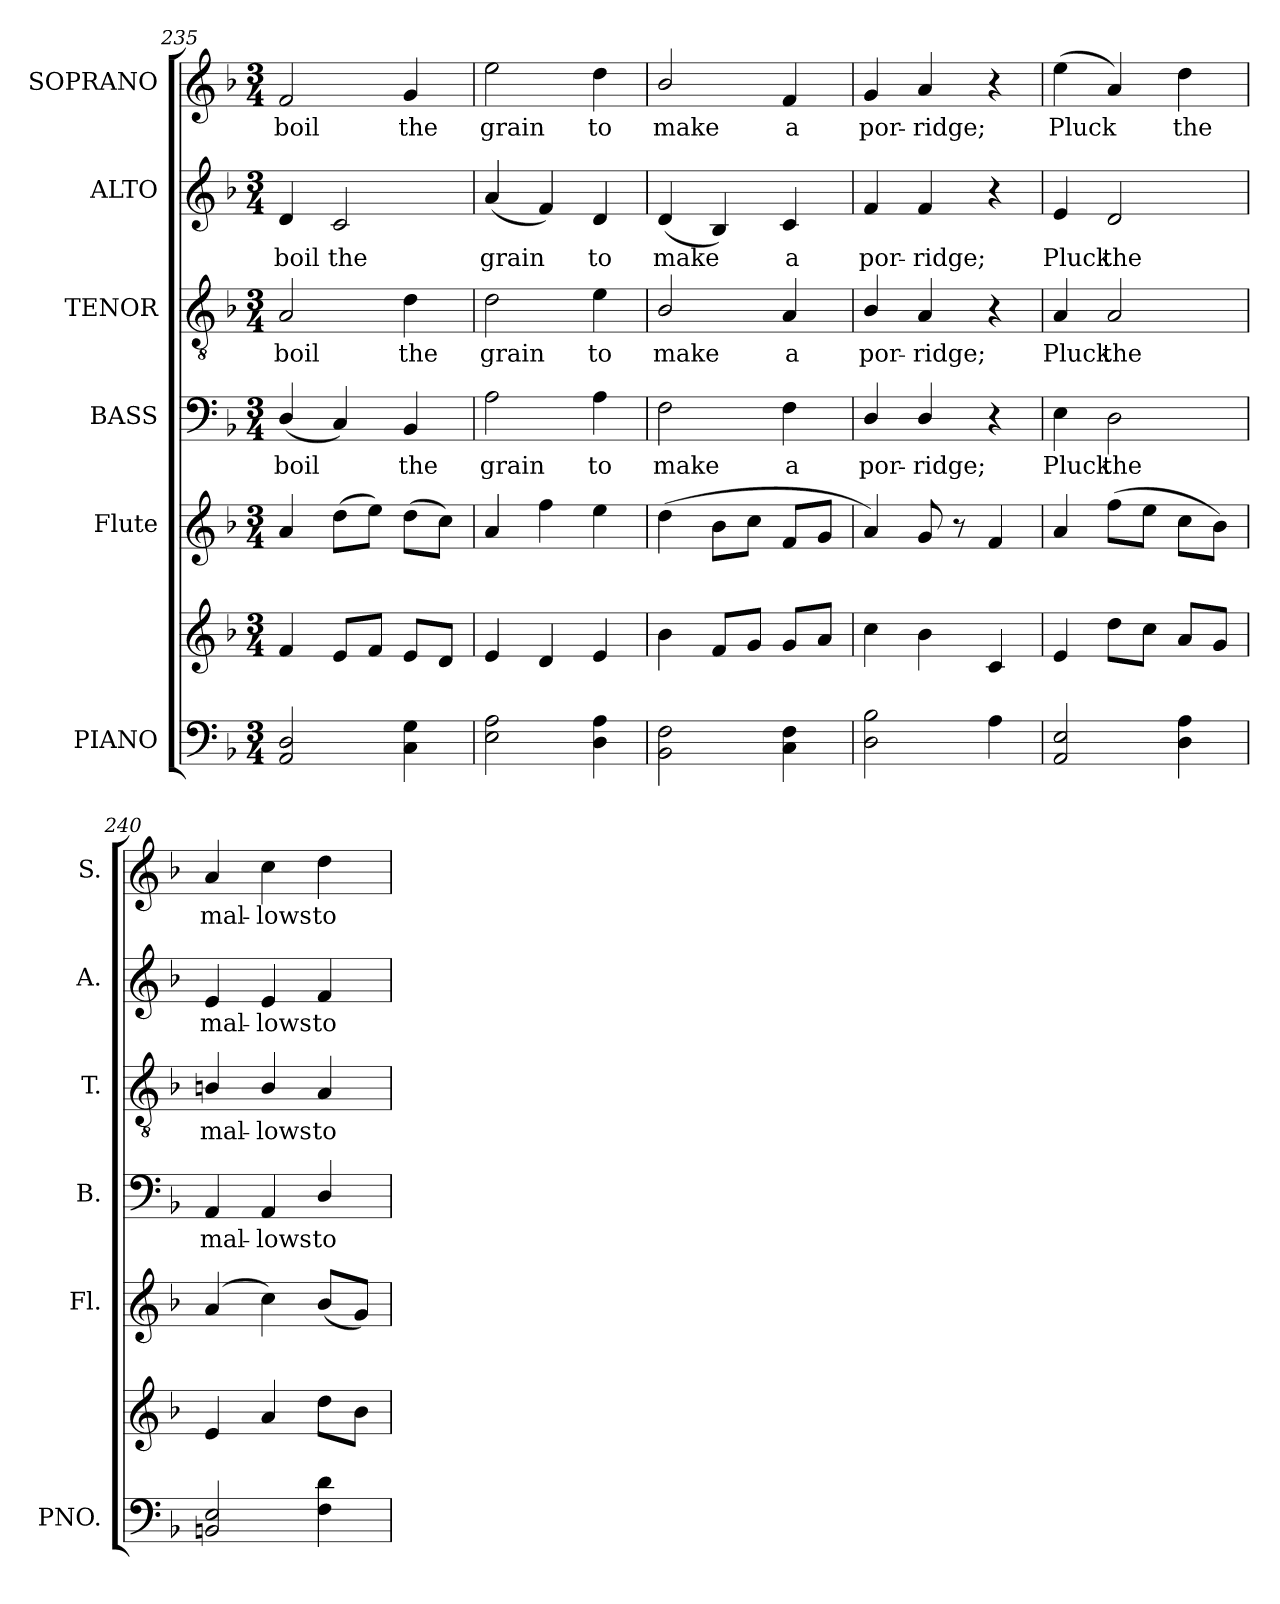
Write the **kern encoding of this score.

**kern	**kern	**kern	**kern	**text	**kern	**text	**kern	**text	**kern	**text
*part6	*part6	*part5	*part4	*part4	*part3	*part3	*part2	*part2	*part1	*part1
*staff7	*staff6	*staff5	*staff4	*staff4	*staff3	*staff3	*staff2	*staff2	*staff1	*staff1
*I"PIANO	*	*I"Flute	*I"BASS	*	*I"TENOR	*	*I"ALTO	*	*I"SOPRANO	*
*I'PNO.	*	*I'Fl.	*I'B.	*	*I'T.	*	*I'A.	*	*I'S.	*
*clefF4	*clefG2	*clefG2	*clefF4	*	*clefGv2	*	*clefG2	*	*clefG2	*
*	*	*	*	*	*ITrd7c12	*	*	*	*	*
*k[b-]	*k[b-]	*k[b-]	*k[b-]	*	*k[b-]	*	*k[b-]	*	*k[b-]	*
*d:	*d:	*d:	*d:	*	*d:	*	*d:	*	*d:	*
*M3/4	*M3/4	*M3/4	*M3/4	*	*M3/4	*	*M3/4	*	*M3/4	*
=235	=235	=235	=235	=235	=235	=235	=235	=235	=235	=235
!	!	!	!	!LO:LY:b:color=#000000	!	!	!	!	!	!
!	!	!	!	!	!	!LO:LY:b:color=#000000	!	!	!	!
!	!	!	!	!	!	!	!	!LO:LY:b:color=#000000	!	!
!	!	!	!	!	!	!	!	!	!	!LO:LY:b:color=#000000
2AAi/ 2Di	4fi/	4ai/	(4Di/	boil	2AAi/	boil	4di/	boil	2fi/	boil
!	!	!	!	!	!	!	!	!LO:LY:b:color=#000000	!	!
.	8ei/L	(8ddi\L	4Ci/)	.	.	.	2ci/	the	.	.
.	8fi/J	8eei\J)	.	.	.	.	.	.	.	.
!	!	!	!	!LO:LY:b:color=#000000	!	!	!	!	!	!
!	!	!	!	!	!	!LO:LY:b:color=#000000	!	!	!	!
!	!	!	!	!	!	!	!	!	!	!LO:LY:b:color=#000000
4Ci\ 4Gi	8ei/L	(8ddi\L	4BB-i/	the	4Di\	the	.	.	4gi/	the
.	8di/J	8cci\J)	.	.	.	.	.	.	.	.
!!LO:PB:g=z
=236	=236	=236	=236	=236	=236	=236	=236	=236	=236	=236
!	!	!	!	!LO:LY:b:color=#000000	!	!	!	!	!	!
!	!	!	!	!	!	!LO:LY:b:color=#000000	!	!	!	!
!	!	!	!	!	!	!	!	!LO:LY:b:color=#000000	!	!
!	!	!	!	!	!	!	!	!	!	!LO:LY:b:color=#000000
2Ei\ 2Ai	4ei/	4ai/	2Ai\	grain	2Di\	grain	(4ai/	grain	2eei\	grain
.	4di/	4ffi\	.	.	.	.	4fi/)	.	.	.
!	!	!	!	!LO:LY:b:color=#000000	!	!	!	!	!	!
!	!	!	!	!	!	!LO:LY:b:color=#000000	!	!	!	!
!	!	!	!	!	!	!	!	!LO:LY:b:color=#000000	!	!
!	!	!	!	!	!	!	!	!	!	!LO:LY:b:color=#000000
4Di\ 4Ai	4ei/	4eei\	4Ai\	to	4Ei\	to	4di/	to	4ddi\	to
=237	=237	=237	=237	=237	=237	=237	=237	=237	=237	=237
!	!	!	!	!LO:LY:b:color=#000000	!	!	!	!	!	!
!	!	!	!	!	!	!LO:LY:b:color=#000000	!	!	!	!
!	!	!	!	!	!	!	!	!LO:LY:b:color=#000000	!	!
!	!	!	!	!	!	!	!	!	!	!LO:LY:b:color=#000000
2BB-i\ 2Fi	4b-i\	(4ddi\	2Fi\	make	2BB-i/	make	(4di/	make	2b-i/	make
.	8fi/L	8b-i\L	.	.	.	.	4B-i/)	.	.	.
.	8gi/J	8cci\J	.	.	.	.	.	.	.	.
!	!	!	!	!LO:LY:b:color=#000000	!	!	!	!	!	!
!	!	!	!	!	!	!LO:LY:b:color=#000000	!	!	!	!
!	!	!	!	!	!	!	!	!LO:LY:b:color=#000000	!	!
!	!	!	!	!	!	!	!	!	!	!LO:LY:b:color=#000000
4Ci\ 4Fi	8gi/L	8fi/L	4Fi\	a	4AAi/	a	4ci/	a	4fi/	a
.	8ai/J	8gi/J	.	.	.	.	.	.	.	.
=238	=238	=238	=238	=238	=238	=238	=238	=238	=238	=238
!	!	!	!	!LO:LY:b:color=#000000	!	!	!	!	!	!
!	!	!	!	!	!	!LO:LY:b:color=#000000	!	!	!	!
!	!	!	!	!	!	!	!	!LO:LY:b:color=#000000	!	!
!	!	!	!	!	!	!	!	!	!	!LO:LY:b:color=#000000
2Di\ 2B-i	4cci\	4ai/)	4Di/	por-	4BB-i/	por-	4fi/	por-	4gi/	por-
!	!	!	!	!LO:LY:b:color=#000000	!	!	!	!	!	!
!	!	!	!	!	!	!LO:LY:b:color=#000000	!	!	!	!
!	!	!	!	!	!	!	!	!LO:LY:b:color=#000000	!	!
!	!	!	!	!	!	!	!	!	!	!LO:LY:b:color=#000000
.	4b-i\	8gi/	4Di/	-ridge;	4AAi/	-ridge;	4fi/	-ridge;	4ai/	-ridge;
.	.	8r	.	.	.	.	.	.	.	.
4Ai\	4ci/	4fi/	4r	.	4r	.	4r	.	4r	.
=239	=239	=239	=239	=239	=239	=239	=239	=239	=239	=239
!	!	!	!	!LO:LY:b:color=#000000	!	!	!	!	!	!
!	!	!	!	!	!	!LO:LY:b:color=#000000	!	!	!	!
!	!	!	!	!	!	!	!	!LO:LY:b:color=#000000	!	!
!	!	!	!	!	!	!	!	!	!	!LO:LY:b:color=#000000
2AAi/ 2Ei	4ei/	4ai/	4Ei\	Pluck	4AAi/	Pluck	4ei/	Pluck	(4eei\	Pluck
!	!	!	!	!LO:LY:b:color=#000000	!	!	!	!	!	!
!	!	!	!	!	!	!LO:LY:b:color=#000000	!	!	!	!
!	!	!	!	!	!	!	!	!LO:LY:b:color=#000000	!	!
.	8ddi\L	(8ffi\L	2Di\	the	2AAi/	the	2di/	the	4ai/)	.
.	8cci\J	8eei\J	.	.	.	.	.	.	.	.
!	!	!	!	!	!	!	!	!	!	!LO:LY:b:color=#000000
4Di\ 4Ai	8ai/L	8cci\L	.	.	.	.	.	.	4ddi\	the
.	8gi/J	8b-i\J)	.	.	.	.	.	.	.	.
=240	=240	=240	=240	=240	=240	=240	=240	=240	=240	=240
!	!	!	!	!LO:LY:b:color=#000000	!	!	!	!	!	!
!	!	!	!	!	!	!LO:LY:b:color=#000000	!	!	!	!
!	!	!	!	!	!	!	!	!LO:LY:b:color=#000000	!	!
!	!	!	!	!	!	!	!	!	!	!LO:LY:b:color=#000000
2BBni/ 2Ei	4ei/	(4ai/	4AAi/	mal-	4BBni/	mal-	4ei/	mal-	4ai/	mal-
!	!	!	!	!LO:LY:b:color=#000000	!	!	!	!	!	!
!	!	!	!	!	!	!LO:LY:b:color=#000000	!	!	!	!
!	!	!	!	!	!	!	!	!LO:LY:b:color=#000000	!	!
!	!	!	!	!	!	!	!	!	!	!LO:LY:b:color=#000000
.	4ai/	4cci\)	4AAi/	-lows	4BBi/	-lows	4ei/	-lows	4cci\	-lows
!	!	!	!	!LO:LY:b:color=#000000	!	!	!	!	!	!
!	!	!	!	!	!	!LO:LY:b:color=#000000	!	!	!	!
!	!	!	!	!	!	!	!	!LO:LY:b:color=#000000	!	!
!	!	!	!	!	!	!	!	!	!	!LO:LY:b:color=#000000
4Fi\ 4di	8ddi\L	(8b-i/L	4Di/	to	4AAi/	to	4fi/	to	4ddi\	to
.	8b-i\J	8gi/J)	.	.	.	.	.	.	.	.
=	=	=	=	=	=	=	=	=	=	=
*-	*-	*-	*-	*-	*-	*-	*-	*-	*-	*-
